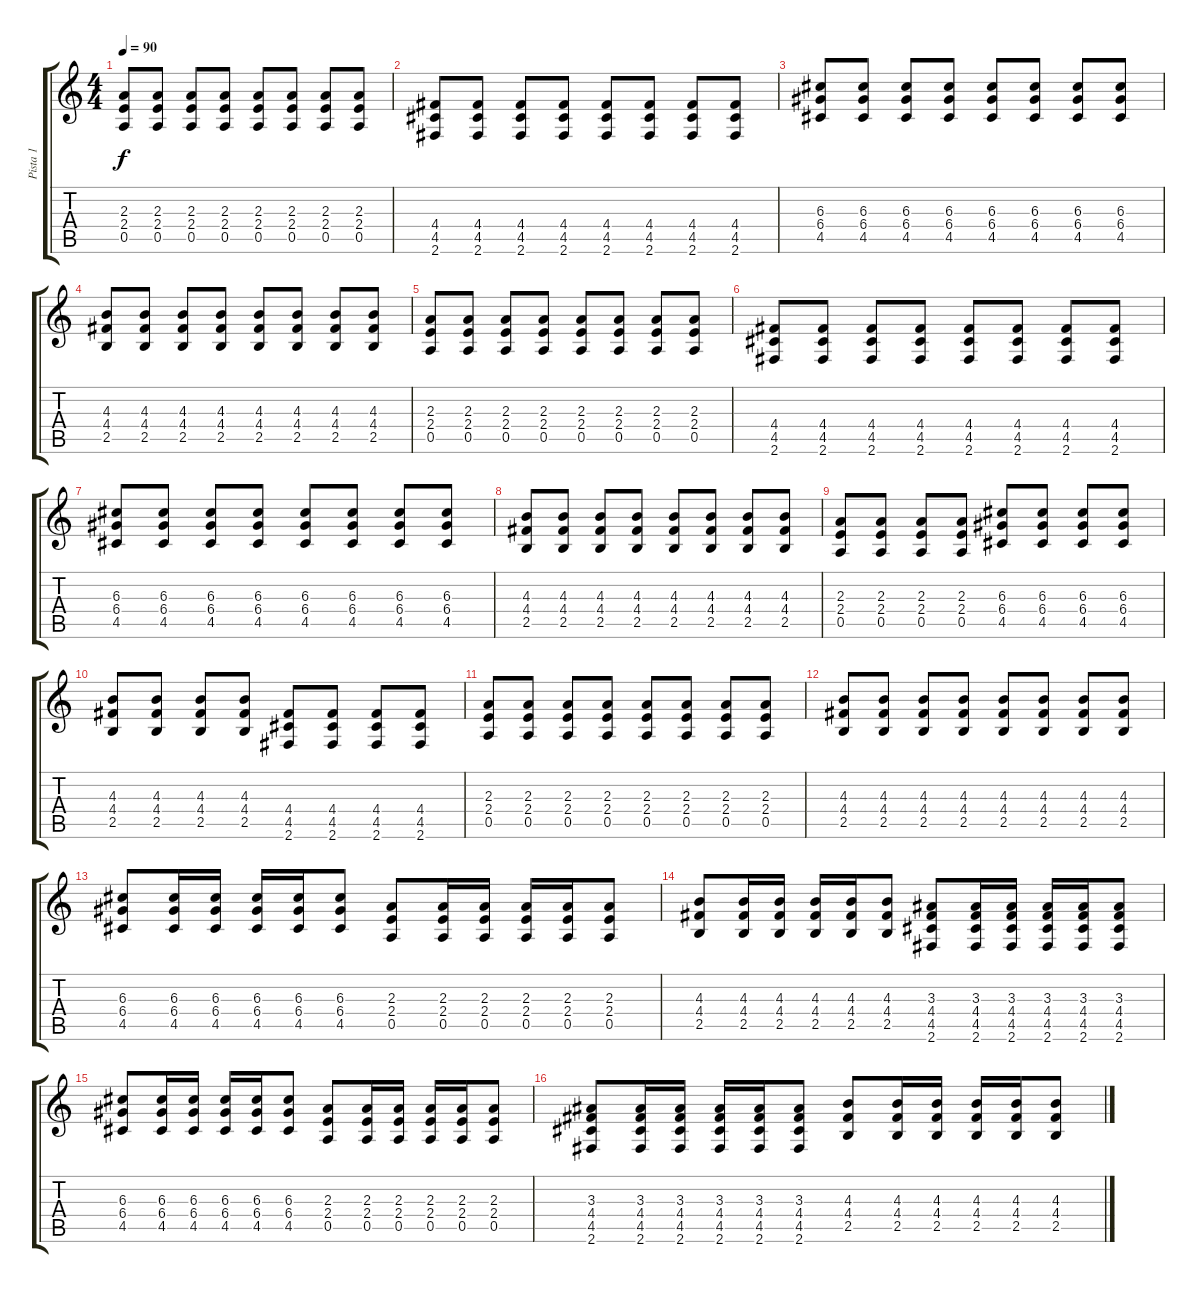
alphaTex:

\track ("Pista 1" "Pista 1") {instrument acousticguitarsteel}
\staff {score tabs}
\tuning (E4 B3 G3 D3 A2 E2) {hide}
\ts (4 4)
\tempo 90
\clef g2
\ks c
(2.3 2.4 0.5).8{dy f} (2.3 2.4 0.5).8 (2.3 2.4 0.5).8 (2.3 2.4 0.5).8 (2.3 2.4 0.5).8 (2.3 2.4 0.5).8 (2.3 2.4 0.5).8 (2.3 2.4 0.5).8 |
(4.4 4.5 2.6).8 (4.4 4.5 2.6).8 (4.4 4.5 2.6).8 (4.4 4.5 2.6).8 (4.4 4.5 2.6).8 (4.4 4.5 2.6).8 (4.4 4.5 2.6).8 (4.4 4.5 2.6).8 |
(6.3 6.4 4.5).8 (6.3 6.4 4.5).8 (6.3 6.4 4.5).8 (6.3 6.4 4.5).8 (6.3 6.4 4.5).8 (6.3 6.4 4.5).8 (6.3 6.4 4.5).8 (6.3 6.4 4.5).8 |
(4.3 4.4 2.5).8 (4.3 4.4 2.5).8 (4.3 4.4 2.5).8 (4.3 4.4 2.5).8 (4.3 4.4 2.5).8 (4.3 4.4 2.5).8 (4.3 4.4 2.5).8 (4.3 4.4 2.5).8 |
(2.3 2.4 0.5).8 (2.3 2.4 0.5).8 (2.3 2.4 0.5).8 (2.3 2.4 0.5).8 (2.3 2.4 0.5).8 (2.3 2.4 0.5).8 (2.3 2.4 0.5).8 (2.3 2.4 0.5).8 |
(4.4 4.5 2.6).8 (4.4 4.5 2.6).8 (4.4 4.5 2.6).8 (4.4 4.5 2.6).8 (4.4 4.5 2.6).8 (4.4 4.5 2.6).8 (4.4 4.5 2.6).8 (4.4 4.5 2.6).8 |
(6.3 6.4 4.5).8 (6.3 6.4 4.5).8 (6.3 6.4 4.5).8 (6.3 6.4 4.5).8 (6.3 6.4 4.5).8 (6.3 6.4 4.5).8 (6.3 6.4 4.5).8 (6.3 6.4 4.5).8 |
(4.3 4.4 2.5).8 (4.3 4.4 2.5).8 (4.3 4.4 2.5).8 (4.3 4.4 2.5).8 (4.3 4.4 2.5).8 (4.3 4.4 2.5).8 (4.3 4.4 2.5).8 (4.3 4.4 2.5).8 |
(2.3 2.4 0.5).8 (2.3 2.4 0.5).8 (2.3 2.4 0.5).8 (2.3 2.4 0.5).8 (6.3 6.4 4.5).8 (6.3 6.4 4.5).8 (6.3 6.4 4.5).8 (6.3 6.4 4.5).8 |
(4.3 4.4 2.5).8 (4.3 4.4 2.5).8 (4.3 4.4 2.5).8 (4.3 4.4 2.5).8 (4.4 4.5 2.6).8 (4.4 4.5 2.6).8 (4.4 4.5 2.6).8 (4.4 4.5 2.6).8 |
(2.3 2.4 0.5).8 (2.3 2.4 0.5).8 (2.3 2.4 0.5).8 (2.3 2.4 0.5).8 (2.3 2.4 0.5).8 (2.3 2.4 0.5).8 (2.3 2.4 0.5).8 (2.3 2.4 0.5).8 |
(4.3 4.4 2.5).8 (4.3 4.4 2.5).8 (4.3 4.4 2.5).8 (4.3 4.4 2.5).8 (4.3 4.4 2.5).8 (4.3 4.4 2.5).8 (4.3 4.4 2.5).8 (4.3 4.4 2.5).8 |
(6.3 6.4 4.5).8{instrument distortionguitar} (6.3 6.4 4.5).16 (6.3 6.4 4.5).16 (6.3 6.4 4.5).16 (6.3 6.4 4.5).16 (6.3 6.4 4.5).8 (2.3 2.4 0.5).8 (2.3 2.4 0.5).16 (2.3 2.4 0.5).16 (2.3 2.4 0.5).16 (2.3 2.4 0.5).16 (2.3 2.4 0.5).8 |
(4.3 4.4 2.5).8 (4.3 4.4 2.5).16 (4.3 4.4 2.5).16 (4.3 4.4 2.5).16 (4.3 4.4 2.5).16 (4.3 4.4 2.5).8 (3.3 4.4 4.5 2.6).8 (3.3 4.4 4.5 2.6).16 (3.3 4.4 4.5 2.6).16 (3.3 4.4 4.5 2.6).16 (3.3 4.4 4.5 2.6).16 (3.3 4.4 4.5 2.6).8 |
(6.3 6.4 4.5).8{instrument distortionguitar} (6.3 6.4 4.5).16 (6.3 6.4 4.5).16 (6.3 6.4 4.5).16 (6.3 6.4 4.5).16 (6.3 6.4 4.5).8 (2.3 2.4 0.5).8 (2.3 2.4 0.5).16 (2.3 2.4 0.5).16 (2.3 2.4 0.5).16 (2.3 2.4 0.5).16 (2.3 2.4 0.5).8 |
(3.3 4.4 4.5 2.6).8 (3.3 4.4 4.5 2.6).16 (3.3 4.4 4.5 2.6).16 (3.3 4.4 4.5 2.6).16 (3.3 4.4 4.5 2.6).16 (3.3 4.4 4.5 2.6).8 (4.3 4.4 2.5).8 (4.3 4.4 2.5).16 (4.3 4.4 2.5).16 (4.3 4.4 2.5).16 (4.3 4.4 2.5).16 (4.3 4.4 2.5).8
